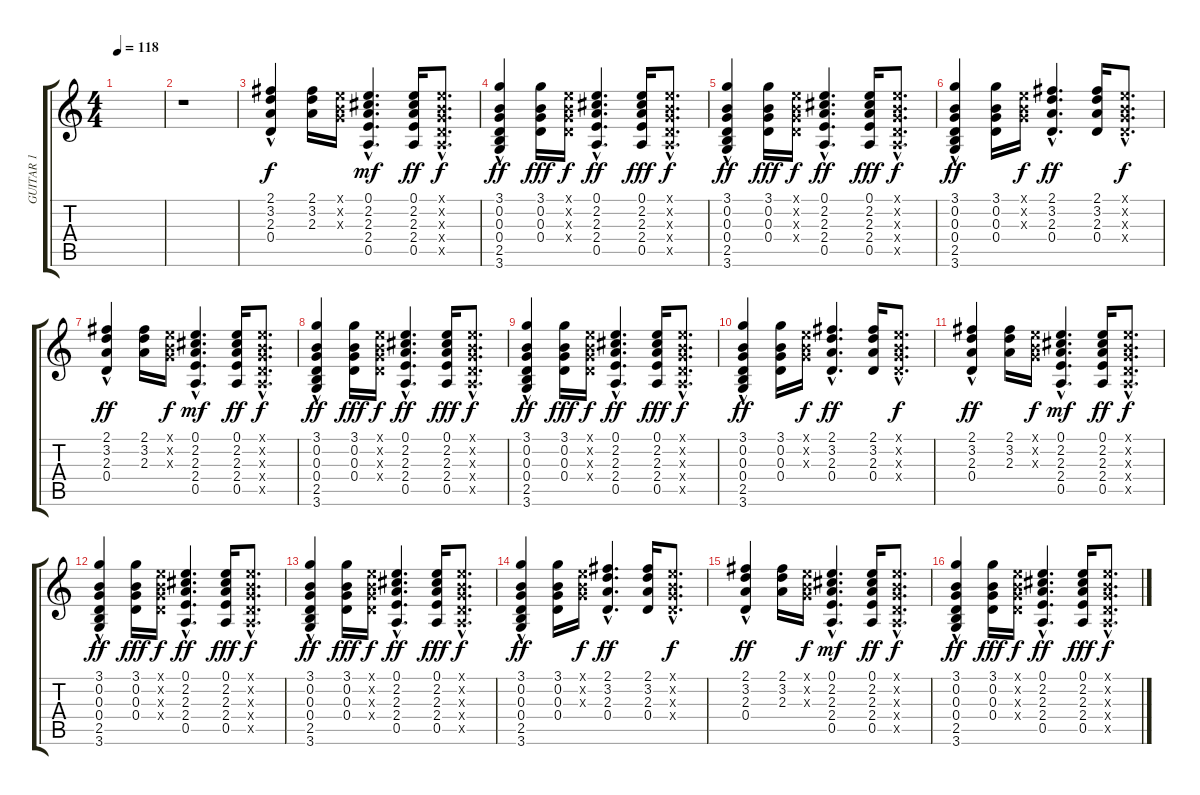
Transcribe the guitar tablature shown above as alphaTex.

\track ("GUITAR 1" "GUITAR 1") {instrument overdrivenguitar}
\staff {score tabs}
\tuning (E4 B3 G3 D3 A2 E2) {hide}
\ts (4 4)
\tempo 118
\clef g2
\ks c
|
r.1 |
(2.1{hac} 3.2{hac} 2.3{hac} 0.4).4 (2.1 3.2 2.3).16 (0.1{x} 0.2{x} 0.3{x}).16{dy f} (0.1 2.2 2.3 2.4 0.5{hac}).4{d dy mf} (0.1 2.2 2.3 2.4 0.5).16{dy ff} (0.1{hac x} 0.2{hac x} 0.3{hac x} 0.4{hac x} 0.5{hac x}).8{d dy f} |
(3.1{hac} 0.2{hac} 0.3{hac} 0.4 2.5 3.6).4{dy ff} (3.1 0.2 0.3 0.4).16{dy fff} (0.1{x} 0.2{x} 0.3{x} 0.4{x}).16{dy f} (0.1 2.2 2.3 2.4 0.5{hac}).4{d dy ff} (0.1 2.2 2.3 2.4 0.5).16{dy fff} (0.1{hac x} 0.2{hac x} 0.3{hac x} 0.4{hac x} 0.5{hac x}).8{d dy f} |
(3.1{hac} 0.2{hac} 0.3{hac} 0.4 2.5 3.6).4{dy ff} (3.1 0.2 0.3 0.4).16{dy fff} (0.1{x} 0.2{x} 0.3{x} 0.4{x}).16{dy f} (0.1 2.2 2.3 2.4 0.5{hac}).4{d dy ff} (0.1 2.2 2.3 2.4 0.5).16{dy fff} (0.1{hac x} 0.2{hac x} 0.3{hac x} 0.4{hac x} 0.5{hac x}).8{d dy f} |
(3.1{hac} 0.2{hac} 0.3 0.4 2.5 3.6).4{dy ff} (3.1 0.2 0.3 0.4).16 (0.1{x} 0.2{x} 0.3{x}).16{dy f} (2.1 3.2 2.3 0.4{hac}).4{d dy ff} (2.1 3.2 2.3 0.4).16 (0.1{hac x} 0.2{hac x} 0.3{hac x} 0.4{hac x}).8{d dy f} |
(2.1{hac} 3.2{hac} 2.3{hac} 0.4).4{dy ff} (2.1 3.2 2.3).16 (0.1{x} 0.2{x} 0.3{x}).16{dy f} (0.1 2.2 2.3 2.4 0.5{hac}).4{d dy mf} (0.1 2.2 2.3 2.4 0.5).16{dy ff} (0.1{hac x} 0.2{hac x} 0.3{hac x} 0.4{hac x} 0.5{hac x}).8{d dy f} |
(3.1{hac} 0.2{hac} 0.3{hac} 0.4 2.5 3.6).4{dy ff} (3.1 0.2 0.3 0.4).16{dy fff} (0.1{x} 0.2{x} 0.3{x} 0.4{x}).16{dy f} (0.1 2.2 2.3 2.4 0.5{hac}).4{d dy ff} (0.1 2.2 2.3 2.4 0.5).16{dy fff} (0.1{hac x} 0.2{hac x} 0.3{hac x} 0.4{hac x} 0.5{hac x}).8{d dy f} |
(3.1{hac} 0.2{hac} 0.3{hac} 0.4 2.5 3.6).4{dy ff} (3.1 0.2 0.3 0.4).16{dy fff} (0.1{x} 0.2{x} 0.3{x} 0.4{x}).16{dy f} (0.1 2.2 2.3 2.4 0.5{hac}).4{d dy ff} (0.1 2.2 2.3 2.4 0.5).16{dy fff} (0.1{hac x} 0.2{hac x} 0.3{hac x} 0.4{hac x} 0.5{hac x}).8{d dy f} |
(3.1{hac} 0.2{hac} 0.3 0.4 2.5 3.6).4{dy ff} (3.1 0.2 0.3 0.4).16 (0.1{x} 0.2{x} 0.3{x}).16{dy f} (2.1 3.2 2.3 0.4{hac}).4{d dy ff} (2.1 3.2 2.3 0.4).16 (0.1{hac x} 0.2{hac x} 0.3{hac x} 0.4{hac x}).8{d dy f} |
(2.1{hac} 3.2{hac} 2.3{hac} 0.4).4{dy ff} (2.1 3.2 2.3).16 (0.1{x} 0.2{x} 0.3{x}).16{dy f} (0.1 2.2 2.3 2.4 0.5{hac}).4{d dy mf} (0.1 2.2 2.3 2.4 0.5).16{dy ff} (0.1{hac x} 0.2{hac x} 0.3{hac x} 0.4{hac x} 0.5{hac x}).8{d dy f} |
(3.1{hac} 0.2{hac} 0.3{hac} 0.4 2.5 3.6).4{dy ff} (3.1 0.2 0.3 0.4).16{dy fff} (0.1{x} 0.2{x} 0.3{x} 0.4{x}).16{dy f} (0.1 2.2 2.3 2.4 0.5{hac}).4{d dy ff} (0.1 2.2 2.3 2.4 0.5).16{dy fff} (0.1{hac x} 0.2{hac x} 0.3{hac x} 0.4{hac x} 0.5{hac x}).8{d dy f} |
(3.1{hac} 0.2{hac} 0.3{hac} 0.4 2.5 3.6).4{dy ff} (3.1 0.2 0.3 0.4).16{dy fff} (0.1{x} 0.2{x} 0.3{x} 0.4{x}).16{dy f} (0.1 2.2 2.3 2.4 0.5{hac}).4{d dy ff} (0.1 2.2 2.3 2.4 0.5).16{dy fff} (0.1{hac x} 0.2{hac x} 0.3{hac x} 0.4{hac x} 0.5{hac x}).8{d dy f} |
(3.1{hac} 0.2{hac} 0.3 0.4 2.5 3.6).4{dy ff} (3.1 0.2 0.3 0.4).16 (0.1{x} 0.2{x} 0.3{x}).16{dy f} (2.1 3.2 2.3 0.4{hac}).4{d dy ff} (2.1 3.2 2.3 0.4).16 (0.1{hac x} 0.2{hac x} 0.3{hac x} 0.4{hac x}).8{d dy f} |
(2.1{hac} 3.2{hac} 2.3{hac} 0.4).4{dy ff} (2.1 3.2 2.3).16 (0.1{x} 0.2{x} 0.3{x}).16{dy f} (0.1 2.2 2.3 2.4 0.5{hac}).4{d dy mf} (0.1 2.2 2.3 2.4 0.5).16{dy ff} (0.1{hac x} 0.2{hac x} 0.3{hac x} 0.4{hac x} 0.5{hac x}).8{d dy f} |
(3.1{hac} 0.2{hac} 0.3{hac} 0.4 2.5 3.6).4{dy ff} (3.1 0.2 0.3 0.4).16{dy fff} (0.1{x} 0.2{x} 0.3{x} 0.4{x}).16{dy f} (0.1 2.2 2.3 2.4 0.5{hac}).4{d dy ff} (0.1 2.2 2.3 2.4 0.5).16{dy fff} (0.1{hac x} 0.2{hac x} 0.3{hac x} 0.4{hac x} 0.5{hac x}).8{d dy f}
